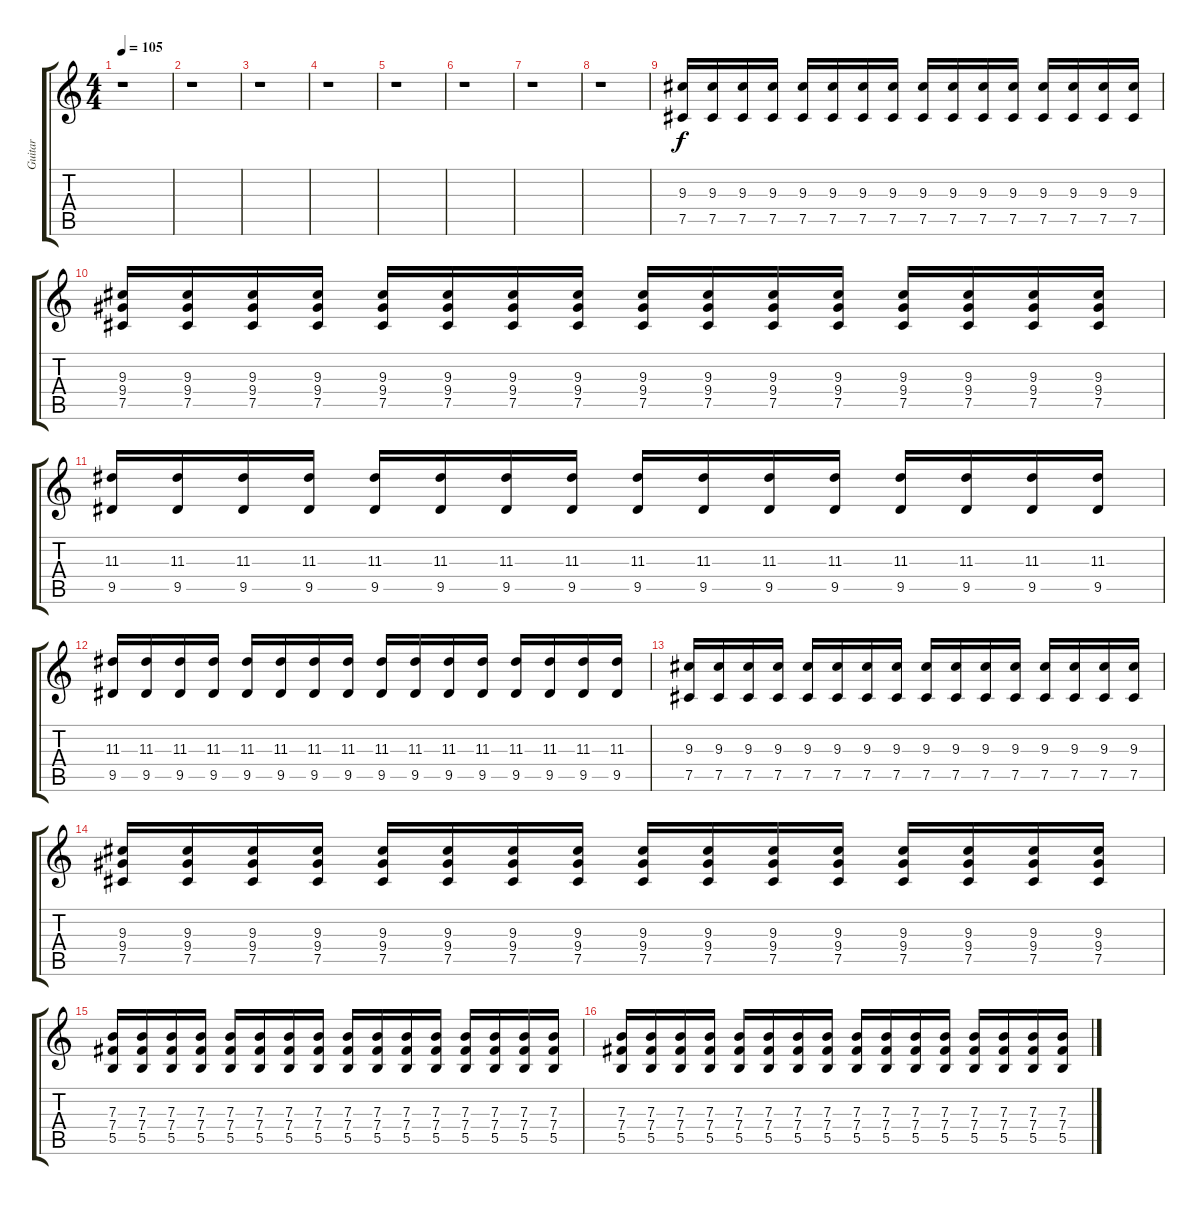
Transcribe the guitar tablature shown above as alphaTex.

\track ("Guitar" "Guitar") {instrument distortionguitar}
\staff {score tabs}
\tuning (Db4 Ab3 E3 B2 Gb2 B1) {hide}
\ts (4 4)
\tempo 105
\clef g2
\ks c
r.1{dy f} |
r.1 |
r.1 |
r.1 |
r.1 |
r.1 |
r.1 |
r.1 |
(9.3 7.5).16 (9.3 7.5).16 (9.3 7.5).16 (9.3 7.5).16 (9.3 7.5).16 (9.3 7.5).16 (9.3 7.5).16 (9.3 7.5).16 (9.3 7.5).16 (9.3 7.5).16 (9.3 7.5).16 (9.3 7.5).16 (9.3 7.5).16 (9.3 7.5).16 (9.3 7.5).16 (9.3 7.5).16 |
(9.3 9.4 7.5).16 (9.3 9.4 7.5).16 (9.3 9.4 7.5).16 (9.3 9.4 7.5).16 (9.3 9.4 7.5).16 (9.3 9.4 7.5).16 (9.3 9.4 7.5).16 (9.3 9.4 7.5).16 (9.3 9.4 7.5).16 (9.3 9.4 7.5).16 (9.3 9.4 7.5).16 (9.3 9.4 7.5).16 (9.3 9.4 7.5).16 (9.3 9.4 7.5).16 (9.3 9.4 7.5).16 (9.3 9.4 7.5).16 |
(11.3 9.5).16 (11.3 9.5).16 (11.3 9.5).16 (11.3 9.5).16 (11.3 9.5).16 (11.3 9.5).16 (11.3 9.5).16 (11.3 9.5).16 (11.3 9.5).16 (11.3 9.5).16 (11.3 9.5).16 (11.3 9.5).16 (11.3 9.5).16 (11.3 9.5).16 (11.3 9.5).16 (11.3 9.5).16 |
(11.3 9.5).16 (11.3 9.5).16 (11.3 9.5).16 (11.3 9.5).16 (11.3 9.5).16 (11.3 9.5).16 (11.3 9.5).16 (11.3 9.5).16 (11.3 9.5).16 (11.3 9.5).16 (11.3 9.5).16 (11.3 9.5).16 (11.3 9.5).16 (11.3 9.5).16 (11.3 9.5).16 (11.3 9.5).16 |
(9.3 7.5).16 (9.3 7.5).16 (9.3 7.5).16 (9.3 7.5).16 (9.3 7.5).16 (9.3 7.5).16 (9.3 7.5).16 (9.3 7.5).16 (9.3 7.5).16 (9.3 7.5).16 (9.3 7.5).16 (9.3 7.5).16 (9.3 7.5).16 (9.3 7.5).16 (9.3 7.5).16 (9.3 7.5).16 |
(9.3 9.4 7.5).16 (9.3 9.4 7.5).16 (9.3 9.4 7.5).16 (9.3 9.4 7.5).16 (9.3 9.4 7.5).16 (9.3 9.4 7.5).16 (9.3 9.4 7.5).16 (9.3 9.4 7.5).16 (9.3 9.4 7.5).16 (9.3 9.4 7.5).16 (9.3 9.4 7.5).16 (9.3 9.4 7.5).16 (9.3 9.4 7.5).16 (9.3 9.4 7.5).16 (9.3 9.4 7.5).16 (9.3 9.4 7.5).16 |
(7.3 7.4 5.5).16 (7.3 7.4 5.5).16 (7.3 7.4 5.5).16 (7.3 7.4 5.5).16 (7.3 7.4 5.5).16 (7.3 7.4 5.5).16 (7.3 7.4 5.5).16 (7.3 7.4 5.5).16 (7.3 7.4 5.5).16 (7.3 7.4 5.5).16 (7.3 7.4 5.5).16 (7.3 7.4 5.5).16 (7.3 7.4 5.5).16 (7.3 7.4 5.5).16 (7.3 7.4 5.5).16 (7.3 7.4 5.5).16 |
(7.3 7.4 5.5).16 (7.3 7.4 5.5).16 (7.3 7.4 5.5).16 (7.3 7.4 5.5).16 (7.3 7.4 5.5).16 (7.3 7.4 5.5).16 (7.3 7.4 5.5).16 (7.3 7.4 5.5).16 (7.3 7.4 5.5).16 (7.3 7.4 5.5).16 (7.3 7.4 5.5).16 (7.3 7.4 5.5).16 (7.3 7.4 5.5).16 (7.3 7.4 5.5).16 (7.3 7.4 5.5).16 (7.3 7.4 5.5).16
